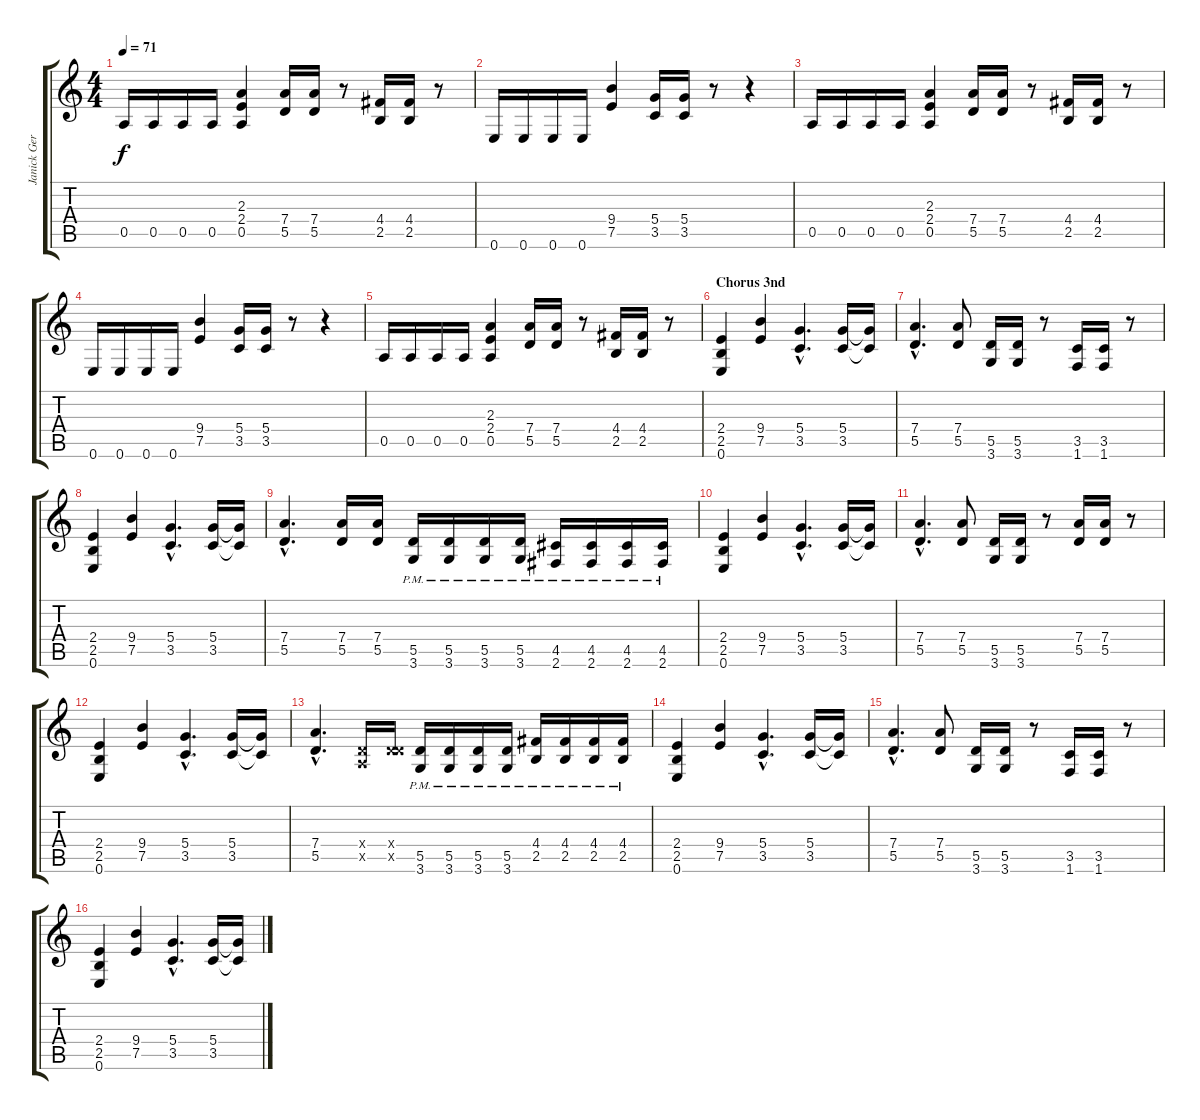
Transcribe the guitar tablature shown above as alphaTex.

\track ("Janick Gers (rhythm)" "Janick Ger") {instrument distortionguitar}
\staff {score tabs}
\tuning (E4 B3 G3 D3 A2 E2) {hide}
\ts (4 4)
\tempo 71
\clef g2
\ks c
0.5.16{dy f} 0.5.16 0.5.16 0.5.16 (2.3 2.4 0.5).4 (7.4 5.5).16 (7.4 5.5).16 r.8 (4.4 2.5).16 (4.4 2.5).16 r.8 |
0.6.16 0.6.16 0.6.16 0.6.16 (9.4 7.5).4 (5.4 3.5).16 (5.4 3.5).16 r.8 r.4 |
0.5.16 0.5.16 0.5.16 0.5.16 (2.3 2.4 0.5).4 (7.4 5.5).16 (7.4 5.5).16 r.8 (4.4 2.5).16 (4.4 2.5).16 r.8 |
0.6.16 0.6.16 0.6.16 0.6.16 (9.4 7.5).4 (5.4 3.5).16 (5.4 3.5).16 r.8 r.4 |
0.5.16 0.5.16 0.5.16 0.5.16 (2.3 2.4 0.5).4 (7.4 5.5).16 (7.4 5.5).16 r.8 (4.4 2.5).16 (4.4 2.5).16 r.8 |
\section ("" "Chorus 3nd")
(2.4 2.5 0.6).4{volume 15} (9.4 7.5).4 (5.4{hac} 3.5{hac}).4{d} (5.4 3.5).16 (5.4{t} 3.5{t}).16 |
(7.4{hac} 5.5{hac}).4{d} (7.4 5.5).8 (5.5 3.6).16 (5.5 3.6).16 r.8 (3.5 1.6).16 (3.5 1.6).16 r.8 |
(2.4 2.5 0.6).4 (9.4 7.5).4 (5.4{hac} 3.5{hac}).4{d} (5.4 3.5).16 (5.4{t} 3.5{t}).16 |
(7.4{hac} 5.5{hac}).4{d} (7.4 5.5).16 (7.4 5.5).16 (5.5{pm} 3.6{pm}).16 (5.5{pm} 3.6{pm}).16 (5.5{pm} 3.6{pm}).16 (5.5{pm} 3.6{pm}).16 (4.5{pm} 2.6{pm}).16 (4.5{pm} 2.6{pm}).16 (4.5{pm} 2.6).16 (4.5{pm} 2.6{pm}).16 |
(2.4 2.5 0.6).4 (9.4 7.5).4 (5.4{hac} 3.5{hac}).4{d} (5.4 3.5).16 (5.4{t} 3.5{t}).16 |
(7.4{hac} 5.5{hac}).4{d} (7.4 5.5).8 (5.5 3.6).16 (5.5 3.6).16 r.8 (7.4 5.5).16 (7.4 5.5).16 r.8 |
(2.4 2.5 0.6).4 (9.4 7.5).4 (5.4{hac} 3.5{hac}).4{d} (5.4 3.5).16 (5.4{t} 3.5{t}).16 |
(7.4{hac} 5.5{hac}).4{d} (0.4{x} 0.5{x}).16 (0.4{x} 5.5{x}).16 (5.5 3.6{pm}).16 (5.5{pm} 3.6{pm}).16 (5.5{pm} 3.6{pm}).16 (5.5{pm} 3.6{pm}).16 (4.4{pm} 2.5{pm}).16 (4.4{pm} 2.5{pm}).16 (4.4{pm} 2.5{pm}).16 (4.4{pm} 2.5{pm}).16 |
(2.4 2.5 0.6).4{volume 15} (9.4 7.5).4 (5.4{hac} 3.5{hac}).4{d} (5.4 3.5).16 (5.4{t} 3.5{t}).16 |
(7.4{hac} 5.5{hac}).4{d} (7.4 5.5).8 (5.5 3.6).16 (5.5 3.6).16 r.8 (3.5 1.6).16 (3.5 1.6).16 r.8 |
(2.4 2.5 0.6).4 (9.4 7.5).4 (5.4{hac} 3.5{hac}).4{d} (5.4 3.5).16 (5.4{t} 3.5{t}).16
